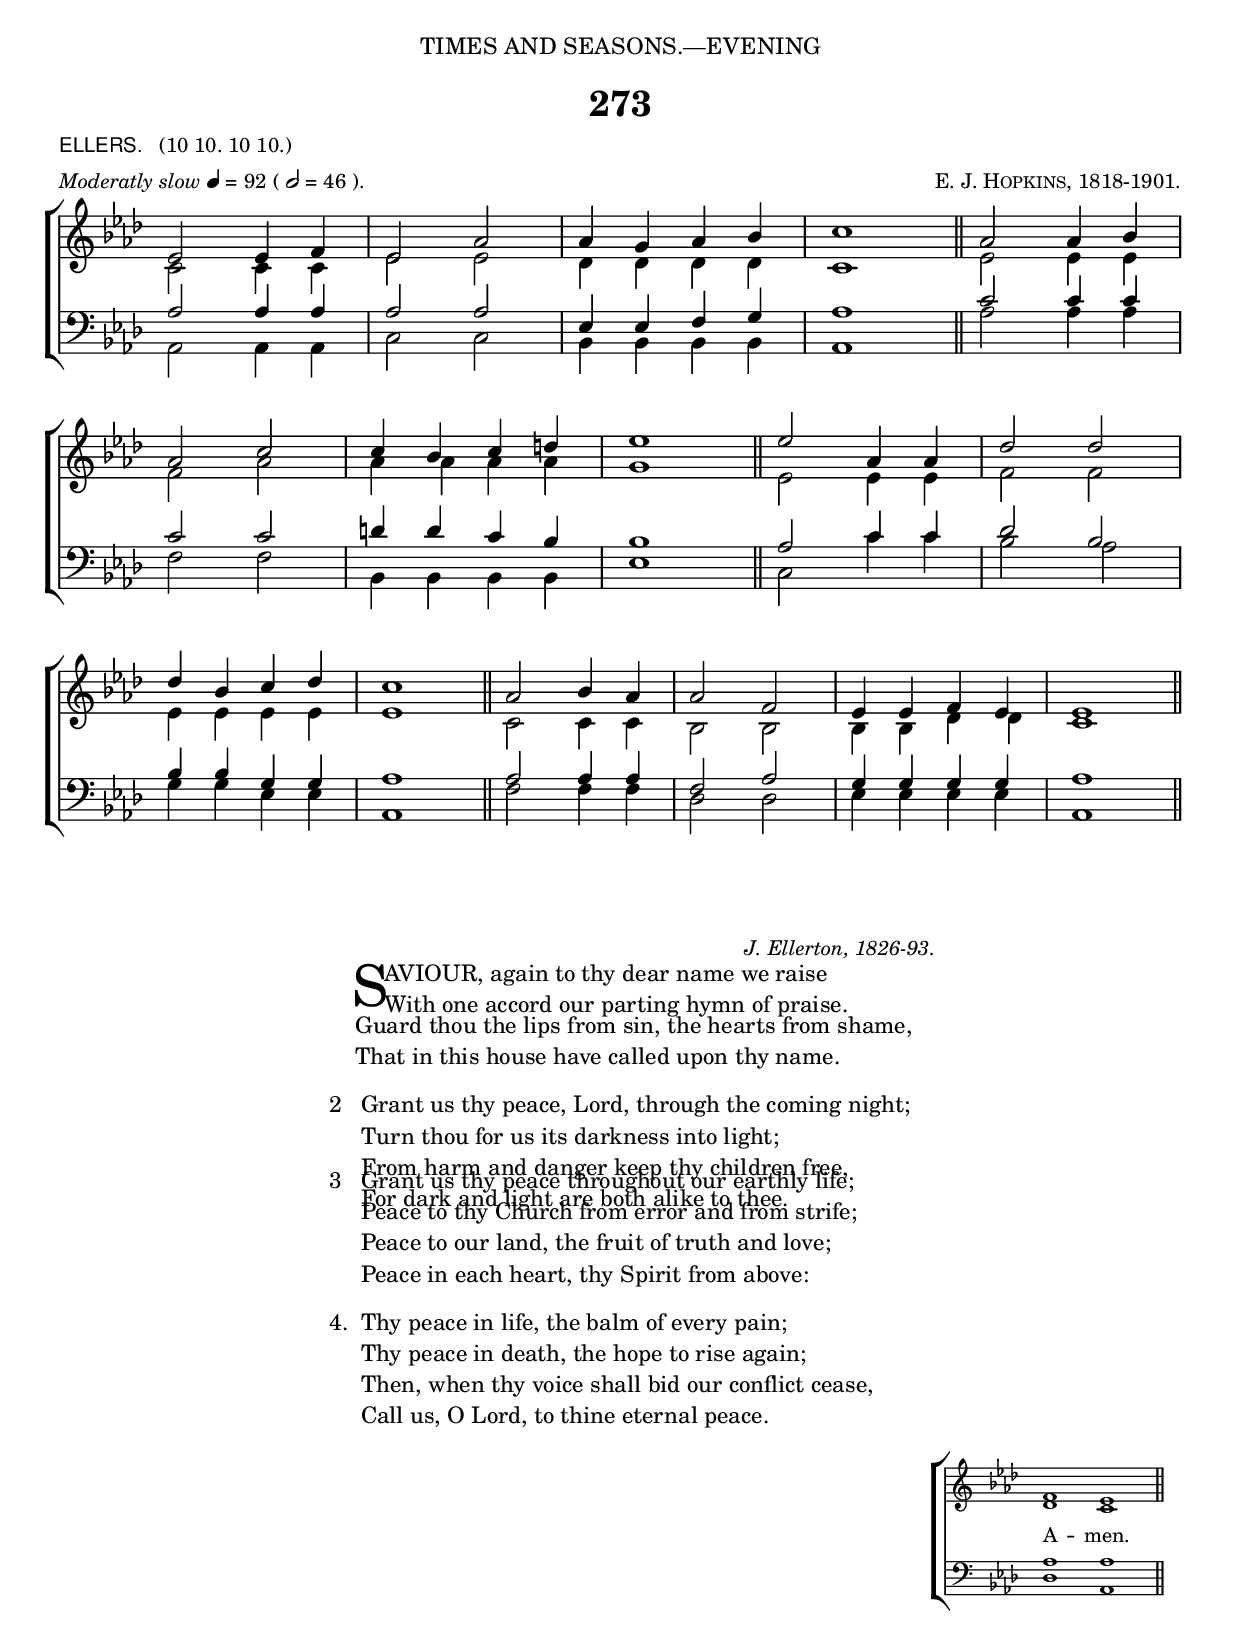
%%%% 421.png
%%%% Hymn 273. Ellers. Saviour, again to thy dear name we raise
%%%% Rev 1.

\version "2.10"

\header {
  dedication = \markup {  \center-align { "TIMES AND SEASONS.—EVENING"
	\hspace #0.1 }}	
	
	title = "273"   
  
  poet = \markup { \small {  \line { \sans { "ELLERS."} \hspace #1 \roman {"(10 10. 10 10.)"}} }}
  
  meter = \markup { \small { \italic {Moderatly slow} \general-align #Y #DOWN \note #"4" #0.5 = 92 "("\general-align #Y #DOWN \note #"2" #0.5 = 46")." }}
  
  arranger = \markup { \small { \smallCaps "E. J. Hopkins," "1818-1901." }}
  
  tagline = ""
}

%%%%%%%%%%%%%%%%%%%%%%%%%%% Macros

%%% Merge. Macro to pull note slightly leftwards.  Used to produce those partially merged wholenotes 

merge = { \once \override NoteColumn #'force-hshift = #-0.01 }

%%generates the breathmarks
breathmark = { 
	\override Score.RehearsalMark #'break-visibility = #begin-of-line-invisible
	\override Score.RehearsalMark #'Y-offset = #'4.0
	\override Score.RehearsalMark #'X-offset = #'-0.5
	\mark \markup { \fontsize #4 "," }
	}

%%% music function to move a note various amounts of space. \movenote #0.4 moves is equivalent to force-hshift = #0.4

movenote = #(define-music-function (parser location vector) (number?)
     #{
	     \once \override NoteColumn #'force-hshift = #$vector
     #})
	
%%%%%%%%%%%%%%%%%%%%%%%%%%% End of macro definitions

%%% SATB voices

global = {
  \time 4/4
  \key aes \major
  \set Staff.midiInstrument = "church organ"
}

soprano = \relative c' { 
  ees2 ees4 f4 | ees2 aes2 | aes4 g4 aes4 bes4 | c1 \bar "||" aes2 aes4 bes4 | \break
  aes2 c2 | c4 bes4 c4 d4 | ees1 \bar "||" ees2 aes,4 aes4 | des2 des2 | \break
  des4 bes4 c4 des4 | c1 \bar "||" aes2 bes4 aes4 | aes2 f2 | ees4 ees4 f4 ees4 | ees1 \bar "||" 
}
   
alto = \relative c' {  
  c2 c4 c4 | ees2 ees2 | des4 des4 des4 des4 | c1 \bar "||" ees2 ees4 ees4 | 
  f2 aes2 | aes4 aes4 aes4 aes4 | g1 \bar "||" ees2 ees4 ees4 | f2 f2 | 
  ees4 ees4 ees4 ees4 | ees1 \bar "||" c2 c4 c4 | bes2 bes2 | bes4 bes4 des4 des4 | c1 \bar "||"
}

tenor = \relative c {\clef bass 
  aes'2 aes4 aes4 | aes2 aes2 | ees4 ees4 f4 g4 | aes1 \bar "||" c2 c4 c4 | 
  c2 c2 | d4 d4 c4 bes4 | bes1 \bar "||" aes2 c4 c4 | des2 bes2 | 
  bes4 bes4 g4 g4 | aes1 \bar "||" aes2 aes4 aes4 | f2 aes2 | g4 g4 g4 g4 | aes1 \bar "||"
}

bass = \relative c {\clef bass 
  aes2 aes4 aes4 | c2 c2 bes4 bes4 bes4 bes4 | aes1 \bar "||" aes'2 aes4 aes4 | 
  f2 f2 | bes,4 bes4 bes4 bes4 | ees1 \bar "||" c2 c'4 c4 | bes2 aes2 |
  g4 g4 ees4 ees4 | aes,1 \bar "||" f'2 f4 f4 | des2 des2 | ees4 ees4 ees4 ees4 | aes,1 \bar "||" 
}

#(ly:set-option 'point-and-click #f)

\paper {
  #(set-paper-size "a4")
%  annotate-spacing = ##t
  print-page-number = ##f
  ragged-last-bottom = ##t
  ragged-bottom = ##t
}

\book{

%%% Score block	

\score{
\new ChoirStaff	
<<
	\context Staff = upper << 
	\context Voice = sopranos { \voiceOne \global \soprano }
	\context Voice = altos    { \voiceTwo \global \alto }
	                      >>
	\context Staff = lower <<
	\context Voice = tenors { \voiceOne \global \tenor }
	\context Voice = basses { \voiceTwo \global \bass }
			        >>
>>
\layout {
		indent=0
		\context { \Score \remove "Bar_number_engraver" }
		\context { \Staff \remove "Time_signature_engraver" }
		\context { \Score \remove "Mark_engraver"  }
                \context { \Staff \consists "Mark_engraver"  }
	} %% close layout

\midi { \context { \Score tempoWholesPerMinute = #(ly:make-moment 92 4) }}      
  	
	
} %%% Score bracket

%%% Lyric titles and attributions

\markup { "                " }

\markup { "                " }

\markup {  \small {  \hspace #66 \italic "J. Ellerton, 1826-93." }} 


%%% Lyrics

\markup { \hspace #26 %%add space as necc. to center the column
          \column { %% super column of everything
	              \column { %%verse 1 is a column of 2 lines  
	                  \line { \hspace #2.2 \column { \lower #2.4 \fontsize #8 "S" }   %%Drop Cap goes here
				  \hspace #-1.0    %% adjust this if other letters are too far from Drop Cap
				  \column  { \raise #0.0 "AVIOUR, again to thy dear name we raise"
			                                "With one accord our parting hymn of praise." } }          
	                  \line {  \hspace #2.5  %%adjust hspace until this line left edge is flush with Drop Cap
				   \lower  #1.56  %%adjust this until the line spacing looks right
				   \column {   
					   "Guard thou the lips from sin, the hearts from shame,"
					   "That in this house have called upon thy name."
					   "          " %%% adds vertical spacing between verses
			  		}}
		      } %%% end verse 1	
           		\line { "2  "
			   \column {	     
				   "Grant us thy peace, Lord, through the coming night;"
				   "Turn thou for us its darkness into light;"
				   "From harm and danger keep thy children free,"
				   "For dark and light are both alike to thee."
				   "          " %%% adds vertical spacing between verses
			}}
	  } %%% end supercolumn
} %%% end markup	  
       
      
%%fake score block to occupy space and force a pagebreak.  Can't think of a better way of doing this.
\score{
	{s4 }
\header { breakbefore = ##f piece = ##f opus = ##f tagline = ##f }
\layout{	
	\context { \Staff
		\remove Time_signature_engraver
		\remove Key_engraver
		\remove Clef_engraver
		\remove Staff_symbol_engraver
}}}

%%% Second page
%%% continuation of  lyrics

\markup { \hspace #26   %%add space as necc. to center the column  
		\column { 
			\hspace #1  % adds vertical spacing between verses  
			\line { "3  "
			   \column {	     
				   "Grant us thy peace throughout our earthly life;"
				   "Peace to thy Church from error and from strife;"
				   "Peace to our land, the fruit of truth and love;"
				   "Peace in each heart, thy Spirit from above:"
				   "          " %%% adds vertical spacing between verses
			}}	   
			\line { "4. "
			   \column {	     
				   "Thy peace in life, the balm of every pain;"
				   "Thy peace in death, the hope to rise again;"
				   "Then, when thy voice shall bid our conflict cease,"
				   "Call us, O Lord, to thine eternal peace."
			}}
	  }
} %%% lyric markup bracket



%%% Amen score block
\score{
  \new ChoirStaff
   <<
        \context Staff = upper \with { fontSize = #-3  \override StaffSymbol #'staff-space = #(magstep -2) }  
	                      << 
	\context Voice = "sopranos" { \relative c' { \clef treble \global \voiceOne  \cadenzaOn f1 ees1   \bar "||" }}
	\context Voice = "altos"    { \relative c' {  \clef treble \global \voiceTwo des1 c1 \bar "||" }}
	                      >>
			      
	\context Lyrics \lyricsto "altos" { \override LyricText #'font-size = #-1 A -- men. }
	
	\context Staff = lower \with { fontSize = #-3  \override StaffSymbol #'staff-space = #(magstep -2) }  
	                       <<
	\context Voice = "tenors" { \relative c { \clef bass \global \voiceThree aes'1 aes1   \bar "||" }}
	\context Voice = "basses" { \relative c { \clef bass \global \voiceFour  des1 aes1  \bar "||" }}
			        >> 
  >>			      
\header { breakbefore = ##f piece = " " opus = " " }
\layout { 
	\context { \Score timing = ##f }
	ragged-right = ##t
	indent = 15\cm
	\context { \Staff \remove Time_signature_engraver }

       }

\midi { \context { \Score tempoWholesPerMinute = #(ly:make-moment 92 4) }}  %%Amen midi       
       
}  


} %%% book bracket

